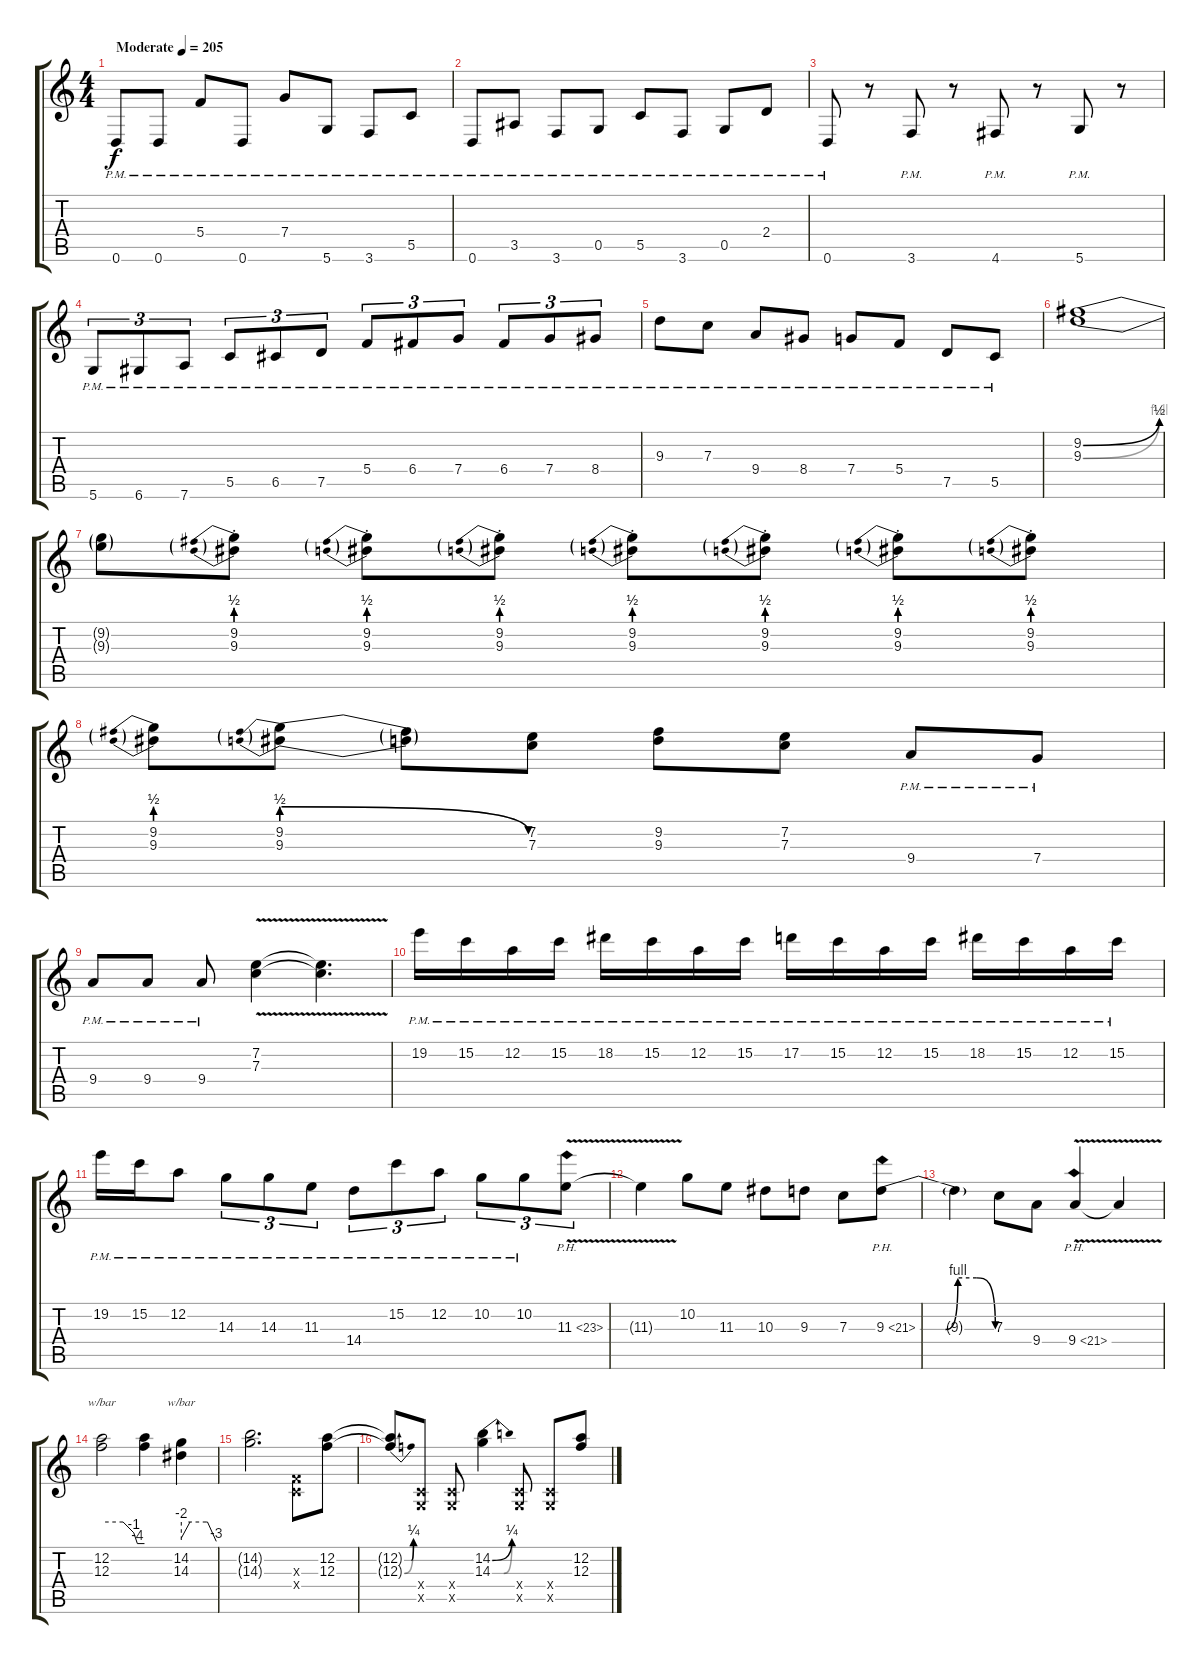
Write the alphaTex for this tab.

\track (" " " ") {instrument distortionguitar}
\staff {score tabs}
\tuning (D4 A3 F3 C3 G2 D2) {hide}
\ts (4 4)
\tempo (205 "Moderate")
\clef g2
\ks c
0.6{pm}.8{dy f instrument distortionguitar} 0.6{pm}.8 5.4{pm}.8 0.6{pm}.8 7.4{pm}.8 5.6{pm}.8 3.6{pm}.8 5.5{pm}.8 |
0.6{pm}.8 3.5{pm}.8 3.6{pm}.8 0.5{pm}.8 5.5{pm}.8 3.6{pm}.8 0.5{pm}.8 2.4{pm}.8 |
0.6{pm}.8 r.8 3.6{pm}.8 r.8 4.6{pm}.8 r.8 5.6{pm}.8 r.8 |
5.6{pm}.8{tu (3 2)} 6.6{pm}.8{tu (3 2)} 7.6{pm}.8{tu (3 2)} 5.5{pm}.8{tu (3 2)} 6.5{pm}.8{tu (3 2)} 7.5{pm}.8{tu (3 2)} 5.4{pm}.8{tu (3 2)} 6.4{pm}.8{tu (3 2)} 7.4{pm}.8{tu (3 2)} 6.4{pm}.8{tu (3 2)} 7.4{pm}.8{tu (3 2)} 8.4{pm}.8{tu (3 2)} |
9.3{pm}.8 7.3{pm}.8 9.4{pm}.8 8.4{pm}.8 7.4{pm}.8 5.4{pm}.8 7.5{pm}.8 5.5{pm}.8 |
(9.2{be (bend 0 0 60 2)} 9.3{be (bend 0 0 60 4)}).1 |
(9.2{t} 9.3{t}).8 (9.2{be (prebend 0 2 60 2)} 9.3{be (prebend 0 2 60 2) st}).8 (9.2{be (prebend 0 2 60 2) st} 9.3{be (prebend 0 2 60 2) st}).8 (9.2{be (prebend 0 2 60 2) st} 9.3{be (prebend 0 2 60 2) st}).8 (9.2{be (prebend 0 2 60 2) st} 9.3{be (prebend 0 2 60 2) st}).8 (9.2{be (prebend 0 2 60 2) st} 9.3{be (prebend 0 2 60 2) st}).8 (9.2{be (prebend 0 2 60 2) st} 9.3{be (prebend 0 2 60 2) st}).8 (9.2{be (prebend 0 2 60 2) st} 9.3{be (prebend 0 2 60 2) st}).8 |
(9.2{be (prebend 0 2 60 2)} 9.3{be (prebend 0 2 60 2)}).8 (9.2{be (prebendrelease 0 2 60 0)} 9.3{be (prebendrelease 0 2 60 0)}).8 (9.2{t} 9.3{t}).8 (7.2 7.3).8 (9.2 9.3).8 (7.2 7.3).8 9.4{pm}.8 7.4{pm}.8 |
9.4{pm}.8 9.4{pm}.8 9.4{pm}.8 (7.2{v} 7.3{v}).4 (7.2{t} 7.3{t}).4{d} |
19.2{pm}.16 15.2{pm}.16 12.2{pm}.16 15.2{pm}.16 18.2{pm}.16 15.2{pm}.16 12.2{pm}.16 15.2{pm}.16 17.2{pm}.16 15.2{pm}.16 12.2{pm}.16 15.2{pm}.16 18.2{pm}.16 15.2{pm}.16 12.2{pm}.16 15.2{pm}.16 |
19.2{pm}.16 15.2{pm}.16 12.2{pm}.8 14.3{pm}.8{tu (3 2)} 14.3{pm}.8{tu (3 2)} 11.3{pm}.8{tu (3 2)} 14.4{pm}.8{tu (3 2)} 15.2{pm}.8{tu (3 2)} 12.2{pm}.8{tu (3 2)} 10.2{pm}.8{tu (3 2)} 10.2{pm}.8{tu (3 2)} 11.3{ph 12 v}.8{tu (3 2)} |
11.3{t}.4 10.2.8 11.3.8 10.3.8 9.3.8 7.3.8 9.3{be (custom 0 0 20 0 30 4 45 4 60 0) ph 12}.8 |
9.3{t}.4 7.3.8 9.4.8 9.4{ph 12 v}.4 9.4{t}.4 |
(12.2 12.3).2{tbe (custom default 0 0 30 0 45 -4 50 -16 60 -16)} (12.2{t} 12.3{t}).4 (14.2 14.3).4{tbe (custom default 0 -8 15 0 43 0 45 0 60 -12)} |
(14.2{t} 14.3{t}).2{d} (0.3{x} 0.4{x}).8 (12.2 12.3).8 |
(12.2{be (custom 0 0 13 0 15 0 30 0 46 0 60 1) t} 12.3{be (bend 0 0 60 1) t}).8 (0.4{x} 0.5{x}).8 (0.4{x} 0.5{x}).8 (14.2{be (bend 0 0 60 1)} 14.3{be (custom 0 0 15 0 17 0 35 0 60 1)}).4 (0.4{x} 0.5{x}).8 (0.4{x} 0.5{x}).8 (12.2 12.3).8
